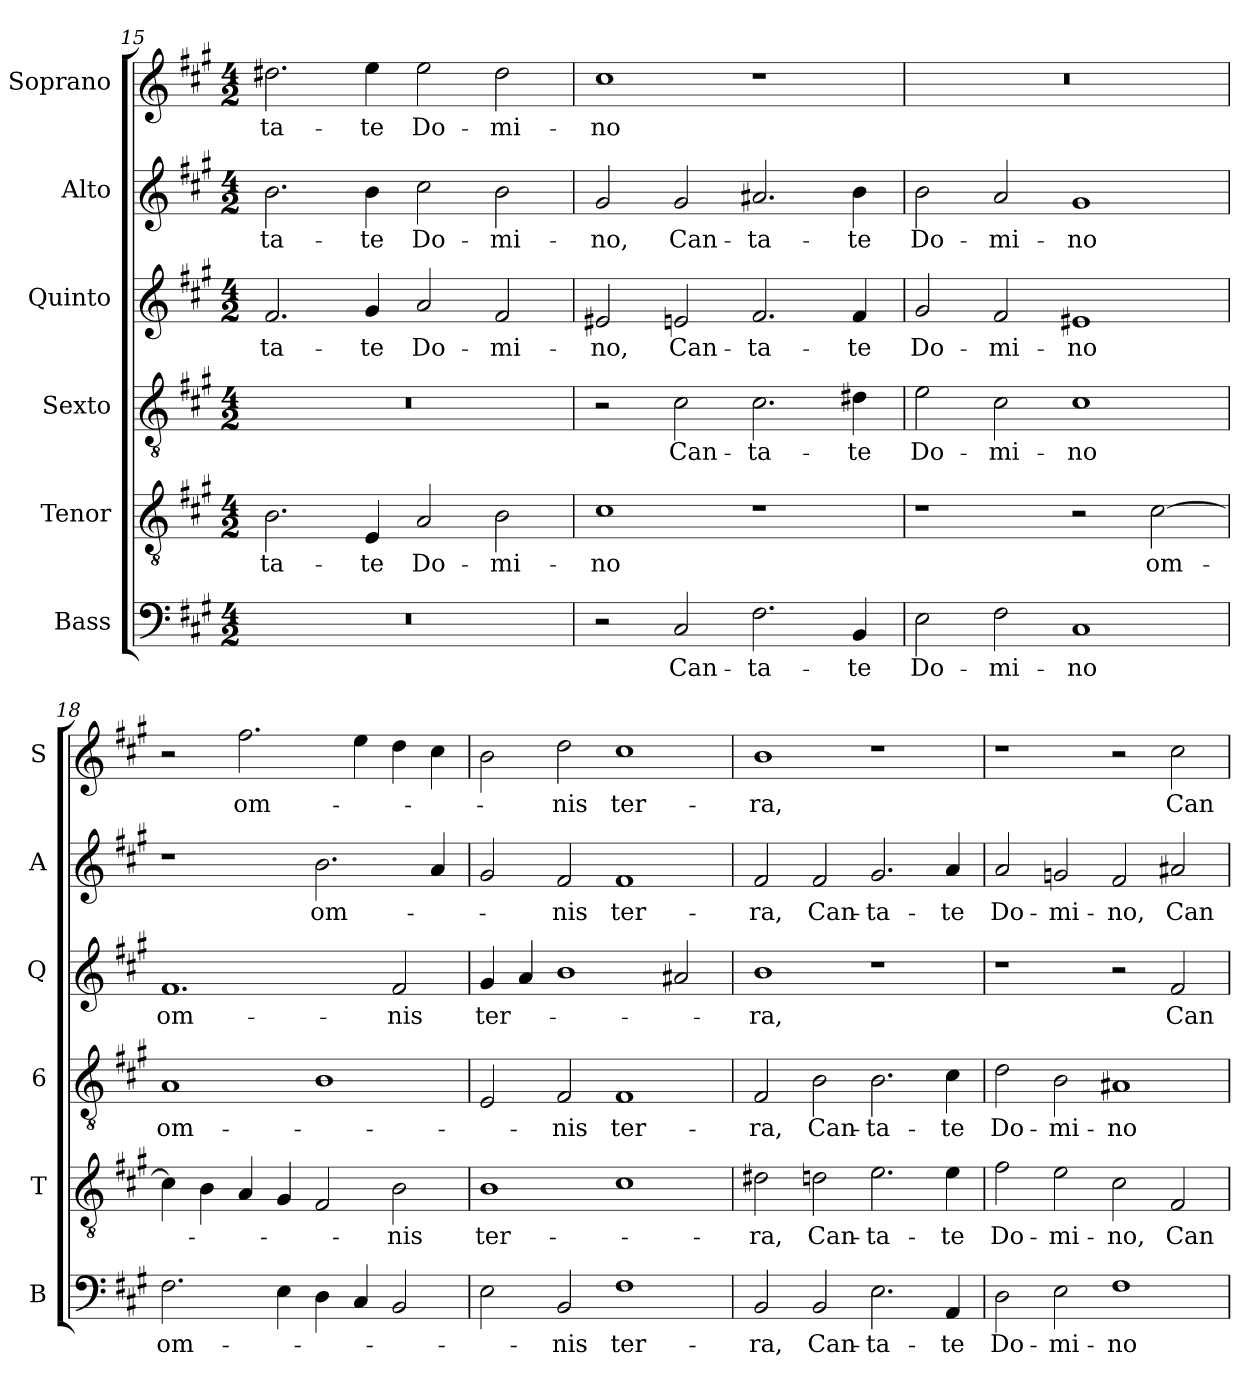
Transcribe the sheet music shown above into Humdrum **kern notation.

**kern	**text	**kern	**text	**kern	**text	**kern	**text	**kern	**text	**kern	**text
*part6	*part6	*part5	*part5	*part4	*part4	*part3	*part3	*part2	*part2	*part1	*part1
*staff6	*staff6	*staff5	*staff5	*staff4	*staff4	*staff3	*staff3	*staff2	*staff2	*staff1	*staff1
*I"Bass	*	*I"Tenor	*	*I"Sexto	*	*I"Quinto	*	*I"Alto	*	*I"Soprano	*
*I'B	*	*I'T	*	*I'6	*	*I'Q	*	*I'A	*	*I'S	*
!!LO:PB:g=z
*clefF4	*	*clefGv2	*	*clefGv2	*	*clefG2	*	*clefG2	*	*clefG2	*
*k[f#c#g#]	*	*k[f#c#g#]	*	*k[f#c#g#]	*	*k[f#c#g#]	*	*k[f#c#g#]	*	*k[f#c#g#]	*
*A:	*	*A:	*	*A:	*	*A:	*	*A:	*	*A:	*
*M4/2	*	*M4/2	*	*M4/2	*	*M4/2	*	*M4/2	*	*M4/2	*
=15	=15	=15	=15	=15	=15	=15	=15	=15	=15	=15	=15
!	!	!	!LO:LY:b	!	!	!	!LO:LY:b	!	!LO:LY:b	!	!LO:LY:b
0r	.	2.B\	-ta-	0r	.	2.f#/	-ta-	2.b\	-ta-	2.dd#X\	-ta-
!	!	!	!LO:LY:b	!	!	!	!LO:LY:b	!	!LO:LY:b	!	!LO:LY:b
.	.	4E/	-te	.	.	4g#/	-te	4b\	-te	4ee\	-te
!	!	!	!LO:LY:b	!	!	!	!LO:LY:b	!	!LO:LY:b	!	!LO:LY:b
.	.	2A/	Do-	.	.	2a/	Do-	2cc#\	Do-	2ee\	Do-
!	!	!	!LO:LY:b	!	!	!	!LO:LY:b	!	!LO:LY:b	!	!LO:LY:b
.	.	2B\	-mi-	.	.	2f#/	-mi-	2b\	-mi-	2dd#\	-mi-
=16	=16	=16	=16	=16	=16	=16	=16	=16	=16	=16	=16
!	!	!	!LO:LY:b	!	!	!	!LO:LY:b	!	!LO:LY:b	!	!LO:LY:b
2r	.	1c#	-no	2r	.	2e#X/	-no,	2g#/	-no,	1cc#	-no
!	!LO:LY:b	!	!	!	!LO:LY:b	!	!LO:LY:b	!	!LO:LY:b	!	!
2C#/	Can-	.	.	2c#\	Can-	2en/	Can-	2g#/	Can-	.	.
!	!LO:LY:b	!	!	!	!LO:LY:b	!	!LO:LY:b	!	!LO:LY:b	!	!
2.F#\	-ta-	1r	.	2.c#\	-ta-	2.f#/	-ta-	2.a#X/	-ta-	1r	.
!	!LO:LY:b	!	!	!	!LO:LY:b	!	!LO:LY:b	!	!LO:LY:b	!	!
4BB/	-te	.	.	4d#X\	-te	4f#/	-te	4b\	-te	.	.
=17	=17	=17	=17	=17	=17	=17	=17	=17	=17	=17	=17
!	!LO:LY:b	!	!	!	!LO:LY:b	!	!LO:LY:b	!	!LO:LY:b	!	!
2E\	Do-	1r	.	2e\	Do-	2g#/	Do-	2b\	Do-	0r	.
!	!LO:LY:b	!	!	!	!LO:LY:b	!	!LO:LY:b	!	!LO:LY:b	!	!
2F#\	-mi-	.	.	2c#\	-mi-	2f#/	-mi-	2a/	-mi-	.	.
!	!LO:LY:b	!	!	!	!LO:LY:b	!	!LO:LY:b	!	!LO:LY:b	!	!
1C#	-no	2r	.	1c#	-no	1e#X	-no	1g#	-no	.	.
!	!	!	!LO:LY:b	!	!	!	!	!	!	!	!
.	.	[2c#\	om-	.	.	.	.	.	.	.	.
=18	=18	=18	=18	=18	=18	=18	=18	=18	=18	=18	=18
!	!LO:LY:b	!	!	!	!LO:LY:b	!	!LO:LY:b	!	!	!	!
2.F#\	om-	4c#\]	.	1A	om-	1.f#	om-	1r	.	2r	.
.	.	4B\	.	.	.	.	.	.	.	.	.
!	!	!	!	!	!	!	!	!	!	!	!LO:LY:b
.	.	4A/	.	.	.	.	.	.	.	2.ff#\	om-
4E\	.	4G#/	.	.	.	.	.	.	.	.	.
!	!	!	!	!	!	!	!	!	!LO:LY:b	!	!
4D\	.	2F#/	.	1B	.	.	.	2.b\	om-	.	.
4C#/	.	.	.	.	.	.	.	.	.	4ee\	.
!	!	!	!LO:LY:b	!	!	!	!LO:LY:b	!	!	!	!
2BB/	.	2B\	-nis	.	.	2f#/	-nis	.	.	4dd\	.
.	.	.	.	.	.	.	.	4a/	.	4cc#\	.
!!LO:LB:g=z
=19	=19	=19	=19	=19	=19	=19	=19	=19	=19	=19	=19
!	!	!	!LO:LY:b	!	!	!	!LO:LY:b	!	!	!	!
2E\	.	1B	ter-	2E/	.	4g#/	ter-	2g#/	.	2b\	.
.	.	.	.	.	.	4a/	.	.	.	.	.
!	!LO:LY:b	!	!	!	!LO:LY:b	!	!	!	!LO:LY:b	!	!LO:LY:b
2BB/	-nis	.	.	2F#/	-nis	1b	.	2f#/	-nis	2dd\	-nis
!	!LO:LY:b	!	!	!	!LO:LY:b	!	!	!	!LO:LY:b	!	!LO:LY:b
1F#	ter-	1c#	.	1F#	ter-	.	.	1f#	ter-	1cc#	ter-
.	.	.	.	.	.	2a#X/	.	.	.	.	.
=20	=20	=20	=20	=20	=20	=20	=20	=20	=20	=20	=20
!	!LO:LY:b	!	!LO:LY:b	!	!LO:LY:b	!	!LO:LY:b	!	!LO:LY:b	!	!LO:LY:b
2BB/	-ra,	2d#X\	-ra,	2F#/	-ra,	1b	-ra,	2f#/	-ra,	1b	-ra,
!	!LO:LY:b	!	!LO:LY:b	!	!LO:LY:b	!	!	!	!LO:LY:b	!	!
2BB/	Can-	2dn\	Can-	2B\	Can-	.	.	2f#/	Can-	.	.
!	!LO:LY:b	!	!LO:LY:b	!	!LO:LY:b	!	!	!	!LO:LY:b	!	!
2.E\	-ta-	2.e\	-ta-	2.B\	-ta-	1r	.	2.g#/	-ta-	1r	.
!	!LO:LY:b	!	!LO:LY:b	!	!LO:LY:b	!	!	!	!LO:LY:b	!	!
4AA/	-te	4e\	-te	4c#\	-te	.	.	4a/	-te	.	.
=21	=21	=21	=21	=21	=21	=21	=21	=21	=21	=21	=21
!	!LO:LY:b	!	!LO:LY:b	!	!LO:LY:b	!	!	!	!LO:LY:b	!	!
2D\	Do-	2f#\	Do-	2d\	Do-	1r	.	2a/	Do-	1r	.
!	!LO:LY:b	!	!LO:LY:b	!	!LO:LY:b	!	!	!	!LO:LY:b	!	!
2E\	-mi-	2e\	-mi-	2B\	-mi-	.	.	2gn/	-mi-	.	.
!	!LO:LY:b	!	!LO:LY:b	!	!LO:LY:b	!	!	!	!LO:LY:b	!	!
1F#	-no	2c#\	-no,	1A#X	-no	2r	.	2f#/	-no,	2r	.
!	!	!	!LO:LY:b	!	!	!	!LO:LY:b	!	!LO:LY:b	!	!LO:LY:b
.	.	2F#/	Can-	.	.	2f#/	Can-	2a#X/	Can-	2cc#\	Can-
=	=	=	=	=	=	=	=	=	=	=	=
*-	*-	*-	*-	*-	*-	*-	*-	*-	*-	*-	*-
